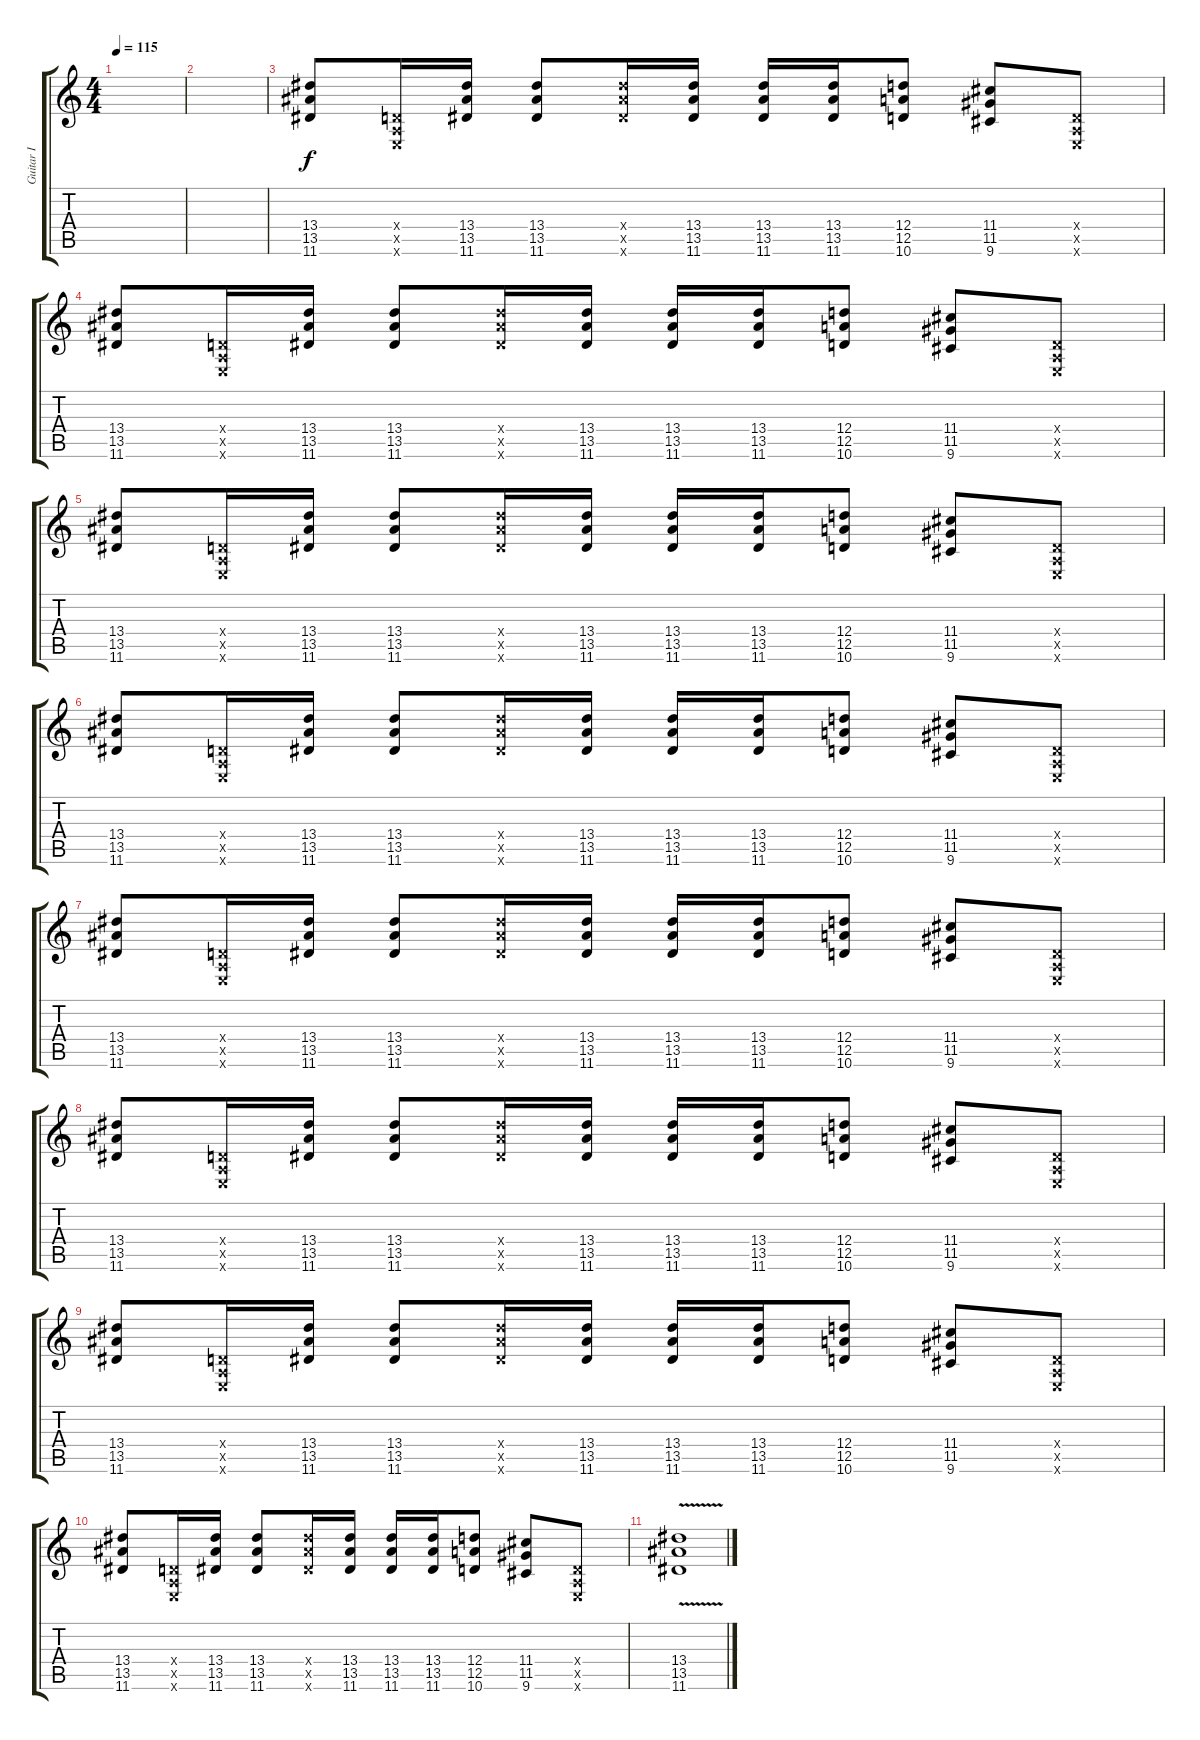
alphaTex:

\track ("Guitar I" "Guitar I") {instrument overdrivenguitar}
\staff {score tabs}
\tuning (E4 B3 G3 D3 A2 E2) {hide}
\ts (4 4)
\tempo 115
\clef g2
\ks c
|
|
(13.4 13.5 11.6).8 (0.4{x} 0.5{x} 0.6{x}).16 (13.4 13.5 11.6).16 (13.4 13.5 11.6).8 (13.4{x} 13.5{x} 11.6{x}).16 (13.4 13.5 11.6).16 (13.4 13.5 11.6).16 (13.4 13.5 11.6).16 (12.4 12.5 10.6).8 (11.4 11.5 9.6).8 (0.4{x} 0.5{x} 0.6{x}).8 |
(13.4 13.5 11.6).8 (0.4{x} 0.5{x} 0.6{x}).16 (13.4 13.5 11.6).16 (13.4 13.5 11.6).8 (13.4{x} 13.5{x} 11.6{x}).16 (13.4 13.5 11.6).16 (13.4 13.5 11.6).16 (13.4 13.5 11.6).16 (12.4 12.5 10.6).8 (11.4 11.5 9.6).8 (0.4{x} 0.5{x} 0.6{x}).8 |
(13.4 13.5 11.6).8 (0.4{x} 0.5{x} 0.6{x}).16 (13.4 13.5 11.6).16 (13.4 13.5 11.6).8 (13.4{x} 13.5{x} 11.6{x}).16 (13.4 13.5 11.6).16 (13.4 13.5 11.6).16 (13.4 13.5 11.6).16 (12.4 12.5 10.6).8 (11.4 11.5 9.6).8 (0.4{x} 0.5{x} 0.6{x}).8 |
(13.4 13.5 11.6).8 (0.4{x} 0.5{x} 0.6{x}).16 (13.4 13.5 11.6).16 (13.4 13.5 11.6).8 (13.4{x} 13.5{x} 11.6{x}).16 (13.4 13.5 11.6).16 (13.4 13.5 11.6).16 (13.4 13.5 11.6).16 (12.4 12.5 10.6).8 (11.4 11.5 9.6).8 (0.4{x} 0.5{x} 0.6{x}).8 |
(13.4 13.5 11.6).8 (0.4{x} 0.5{x} 0.6{x}).16 (13.4 13.5 11.6).16 (13.4 13.5 11.6).8 (13.4{x} 13.5{x} 11.6{x}).16 (13.4 13.5 11.6).16 (13.4 13.5 11.6).16 (13.4 13.5 11.6).16 (12.4 12.5 10.6).8 (11.4 11.5 9.6).8 (0.4{x} 0.5{x} 0.6{x}).8 |
(13.4 13.5 11.6).8 (0.4{x} 0.5{x} 0.6{x}).16 (13.4 13.5 11.6).16 (13.4 13.5 11.6).8 (13.4{x} 13.5{x} 11.6{x}).16 (13.4 13.5 11.6).16 (13.4 13.5 11.6).16 (13.4 13.5 11.6).16 (12.4 12.5 10.6).8 (11.4 11.5 9.6).8 (0.4{x} 0.5{x} 0.6{x}).8 |
(13.4 13.5 11.6).8 (0.4{x} 0.5{x} 0.6{x}).16 (13.4 13.5 11.6).16 (13.4 13.5 11.6).8 (13.4{x} 13.5{x} 11.6{x}).16 (13.4 13.5 11.6).16 (13.4 13.5 11.6).16 (13.4 13.5 11.6).16 (12.4 12.5 10.6).8 (11.4 11.5 9.6).8 (0.4{x} 0.5{x} 0.6{x}).8 |
(13.4 13.5 11.6).8 (0.4{x} 0.5{x} 0.6{x}).16 (13.4 13.5 11.6).16 (13.4 13.5 11.6).8 (13.4{x} 13.5{x} 11.6{x}).16 (13.4 13.5 11.6).16 (13.4 13.5 11.6).16 (13.4 13.5 11.6).16 (12.4 12.5 10.6).8 (11.4 11.5 9.6).8 (0.4{x} 0.5{x} 0.6{x}).8 |
(13.4{v} 13.5{v} 11.6{v}).1
